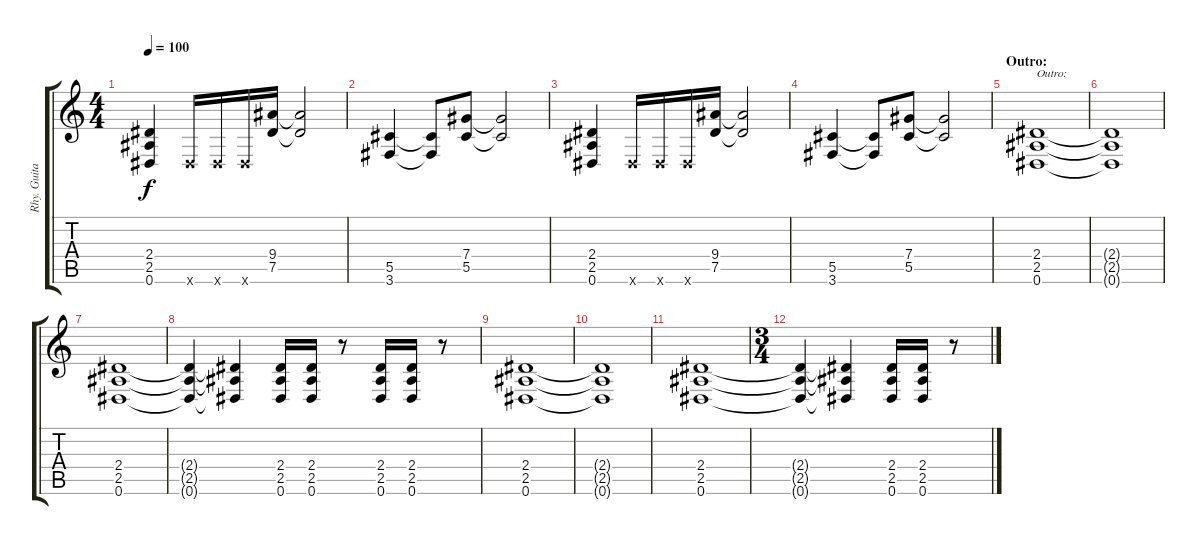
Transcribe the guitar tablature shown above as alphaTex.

\track ("Rhy. Guitar 2" "Rhy. Guita") {instrument distortionguitar}
\staff {score tabs}
\tuning (Eb4 Bb3 Gb3 Db3 Ab2 Eb2) {hide}
\ts (4 4)
\tempo 100
\clef g2
\ks c
(2.4 2.5 0.6).4{dy f} 0.6{x}.16 0.6{x}.16 0.6{x}.16 (9.4 7.5).16 (9.4{t} 7.5{t}).2 |
(5.5 3.6).4 (5.5{t} 3.6{t}).8 (7.4 5.5).8 (7.4{t} 5.5{t}).2 |
(2.4 2.5 0.6).4 0.6{x}.16 0.6{x}.16 0.6{x}.16 (9.4 7.5).16 (9.4{t} 7.5{t}).2 |
(5.5 3.6).4 (5.5{t} 3.6{t}).8 (7.4 5.5).8 (7.4{t} 5.5{t}).2 |
\section ("" "Outro:")
(2.4 2.5 0.6).1{txt "Outro:"} |
(2.4{t} 2.5{t} 0.6{t}).1 |
(2.4 2.5 0.6).1 |
(2.4{t} 2.5{t} 0.6{t}).4 (2.4{t} 2.5{t} 0.6{t}).4 (2.4 2.5 0.6).16 (2.4 2.5 0.6).16 r.8 (2.4 2.5 0.6).16 (2.4 2.5 0.6).16 r.8 |
(2.4 2.5 0.6).1 |
(2.4{t} 2.5{t} 0.6{t}).1 |
(2.4 2.5 0.6).1 |
\ts (3 4)
(2.4{t} 2.5{t} 0.6{t}).4 (2.4{t} 2.5{t} 0.6{t}).4 (2.4 2.5 0.6).16 (2.4 2.5 0.6).16 r.8
